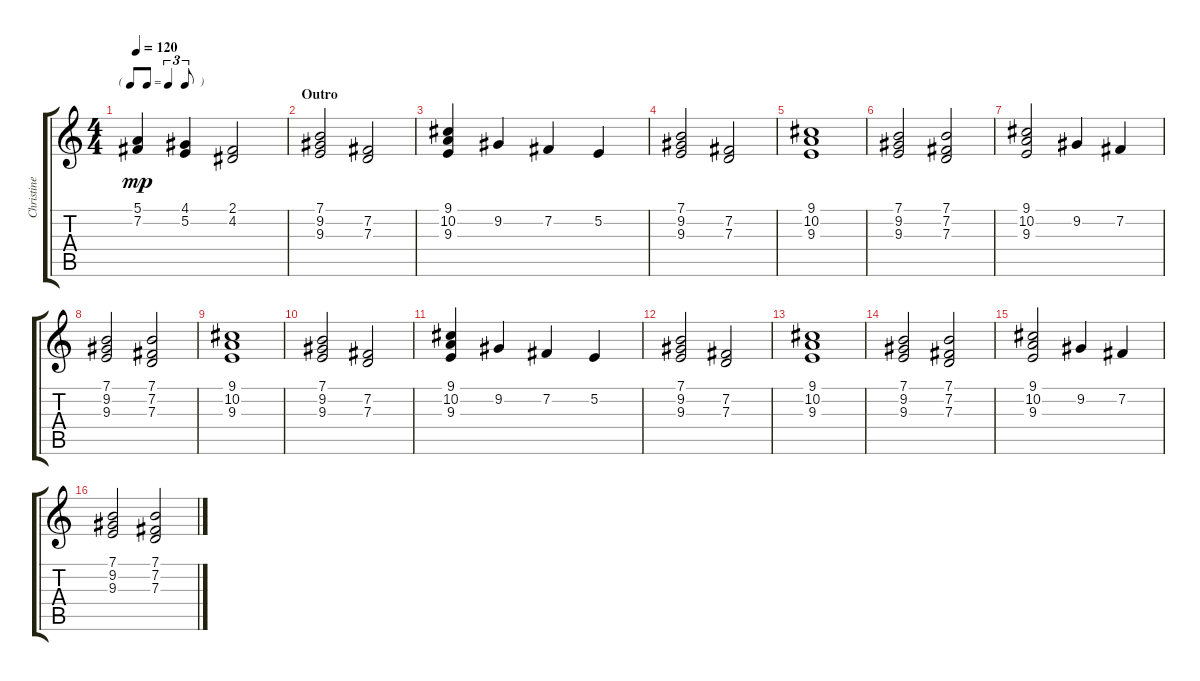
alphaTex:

\track ("Christine McVie - Vox Continental" "Christine ") {instrument drawbarorgan}
\staff {score tabs}
\tuning (E4 B3 G3 D3 A2 E2) {hide}
\ts (4 4)
\tf triplet8th
\tempo 120
\clef g2
\ks c
(5.1 7.2).4{dy mp} (4.1 5.2).4 (2.1 4.2).2 |
\section ("" "Outro")
(7.1 9.2 9.3).2 (7.2 7.3).2 |
(9.1 10.2 9.3).4 9.2.4 7.2.4 5.2.4 |
(7.1 9.2 9.3).2 (7.2 7.3).2 |
(9.1 10.2 9.3).1 |
(7.1 9.2 9.3).2 (7.1 7.2 7.3).2 |
(9.1 10.2 9.3).2 9.2.4 7.2.4 |
(7.1 9.2 9.3).2 (7.1 7.2 7.3).2 |
(9.1 10.2 9.3).1 |
(7.1 9.2 9.3).2 (7.2 7.3).2 |
(9.1 10.2 9.3).4 9.2.4 7.2.4 5.2.4 |
(7.1 9.2 9.3).2 (7.2 7.3).2 |
(9.1 10.2 9.3).1 |
(7.1 9.2 9.3).2 (7.1 7.2 7.3).2 |
(9.1 10.2 9.3).2 9.2.4 7.2.4 |
(7.1 9.2 9.3).2 (7.1 7.2 7.3).2
